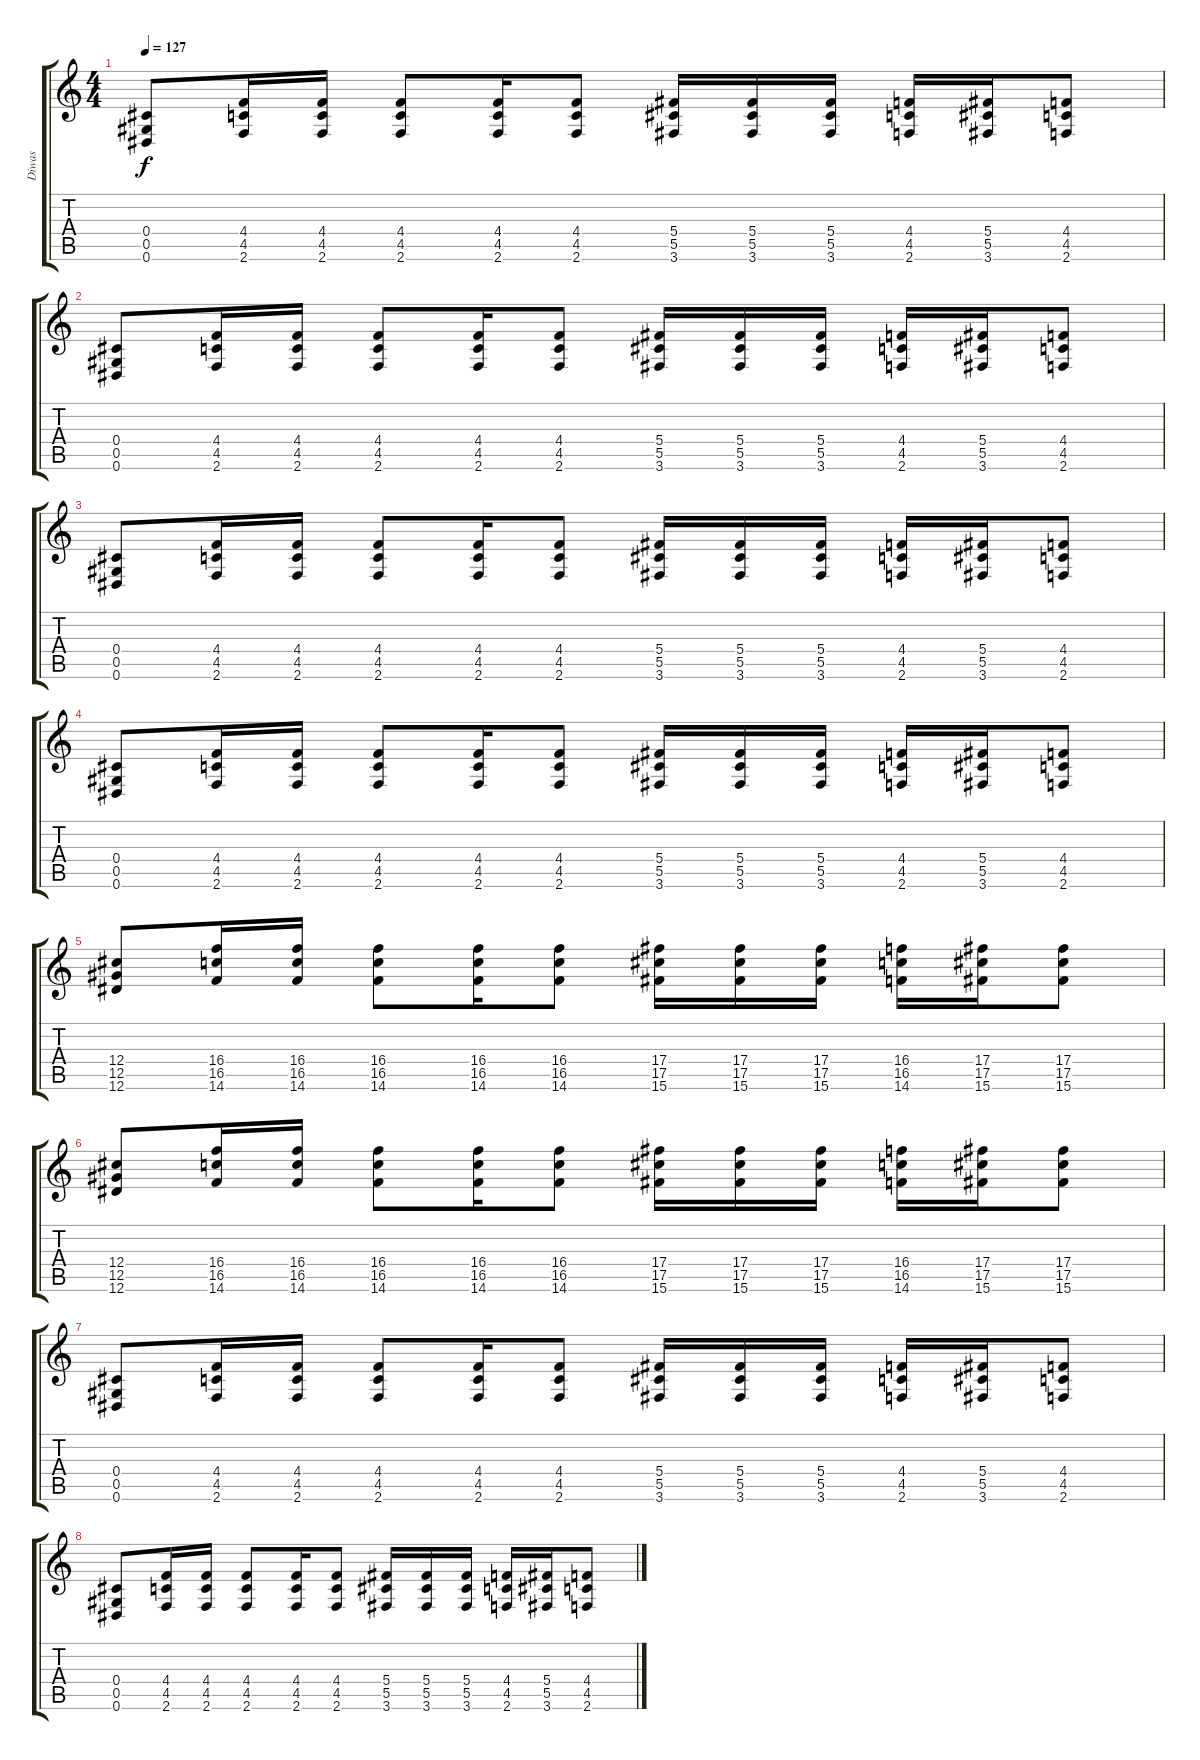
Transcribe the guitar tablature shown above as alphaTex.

\track ("Diwas" "Diwas") {instrument overdrivenguitar}
\staff {score tabs}
\tuning (Eb4 Bb3 Gb3 Db3 Ab2 Eb2) {hide}
\ts (4 4)
\tempo 127
\clef g2
\ks c
(0.4 0.5 0.6).8{dy f} (4.4 4.5 2.6).16 (4.4 4.5 2.6).16 (4.4 4.5 2.6).8 (4.4 4.5 2.6).16 (4.4 4.5 2.6).8 (5.4 5.5 3.6).16 (5.4 5.5 3.6).16 (5.4 5.5 3.6).16 (4.4 4.5 2.6).16 (5.4 5.5 3.6).16 (4.4 4.5 2.6).8 |
(0.4 0.5 0.6).8 (4.4 4.5 2.6).16 (4.4 4.5 2.6).16 (4.4 4.5 2.6).8 (4.4 4.5 2.6).16 (4.4 4.5 2.6).8 (5.4 5.5 3.6).16 (5.4 5.5 3.6).16 (5.4 5.5 3.6).16 (4.4 4.5 2.6).16 (5.4 5.5 3.6).16 (4.4 4.5 2.6).8 |
(0.4 0.5 0.6).8 (4.4 4.5 2.6).16 (4.4 4.5 2.6).16 (4.4 4.5 2.6).8 (4.4 4.5 2.6).16 (4.4 4.5 2.6).8 (5.4 5.5 3.6).16 (5.4 5.5 3.6).16 (5.4 5.5 3.6).16 (4.4 4.5 2.6).16 (5.4 5.5 3.6).16 (4.4 4.5 2.6).8 |
(0.4 0.5 0.6).8 (4.4 4.5 2.6).16 (4.4 4.5 2.6).16 (4.4 4.5 2.6).8 (4.4 4.5 2.6).16 (4.4 4.5 2.6).8 (5.4 5.5 3.6).16 (5.4 5.5 3.6).16 (5.4 5.5 3.6).16 (4.4 4.5 2.6).16 (5.4 5.5 3.6).16 (4.4 4.5 2.6).8 |
(12.4 12.5 12.6).8 (16.4 16.5 14.6).16 (16.4 16.5 14.6).16 (16.4 16.5 14.6).8 (16.4 16.5 14.6).16 (16.4 16.5 14.6).8 (17.4 17.5 15.6).16 (17.4 17.5 15.6).16 (17.4 17.5 15.6).16 (16.4 16.5 14.6).16 (17.4 17.5 15.6).16 (17.4 17.5 15.6).8 |
(12.4 12.5 12.6).8 (16.4 16.5 14.6).16 (16.4 16.5 14.6).16 (16.4 16.5 14.6).8 (16.4 16.5 14.6).16 (16.4 16.5 14.6).8 (17.4 17.5 15.6).16 (17.4 17.5 15.6).16 (17.4 17.5 15.6).16 (16.4 16.5 14.6).16 (17.4 17.5 15.6).16 (17.4 17.5 15.6).8 |
(0.4 0.5 0.6).8 (4.4 4.5 2.6).16 (4.4 4.5 2.6).16 (4.4 4.5 2.6).8 (4.4 4.5 2.6).16 (4.4 4.5 2.6).8 (5.4 5.5 3.6).16 (5.4 5.5 3.6).16 (5.4 5.5 3.6).16 (4.4 4.5 2.6).16 (5.4 5.5 3.6).16 (4.4 4.5 2.6).8 |
(0.4 0.5 0.6).8 (4.4 4.5 2.6).16 (4.4 4.5 2.6).16 (4.4 4.5 2.6).8 (4.4 4.5 2.6).16 (4.4 4.5 2.6).8 (5.4 5.5 3.6).16 (5.4 5.5 3.6).16 (5.4 5.5 3.6).16 (4.4 4.5 2.6).16 (5.4 5.5 3.6).16 (4.4 4.5 2.6).8
